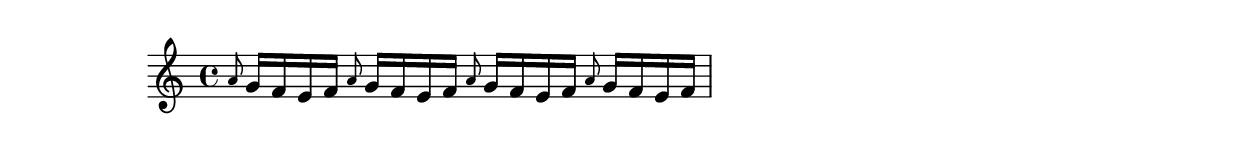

\version "2.1.30"
\header
{
    texidoc = "The autobeamer is not confused by grace notes."
}

\score{
  \notes\context Voice \relative c''{

    \grace a8 g16 f e f \grace a8 g16 f e f \grace a8 g16 f e f 
        \grace a8 g16 f e f |
  }
  \paper { raggedright = ##t }
}

